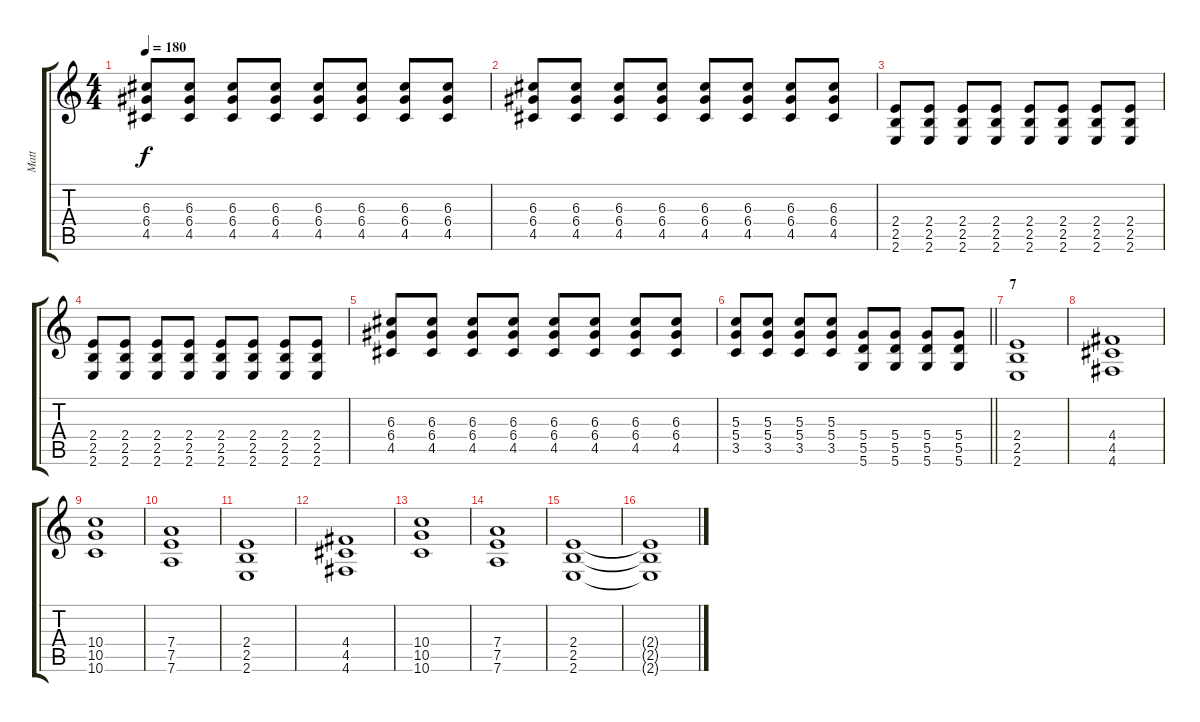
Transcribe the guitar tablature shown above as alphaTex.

\track ("Matt" "Matt") {instrument distortionguitar}
\staff {score tabs}
\tuning (E4 B3 G3 D3 A2 D2) {hide}
\ts (4 4)
\tempo 180
\clef g2
\ks c
(6.3 6.4 4.5).8{dy f} (6.3 6.4 4.5).8 (6.3 6.4 4.5).8 (6.3 6.4 4.5).8 (6.3 6.4 4.5).8 (6.3 6.4 4.5).8 (6.3 6.4 4.5).8 (6.3 6.4 4.5).8 |
(6.3 6.4 4.5).8 (6.3 6.4 4.5).8 (6.3 6.4 4.5).8 (6.3 6.4 4.5).8 (6.3 6.4 4.5).8 (6.3 6.4 4.5).8 (6.3 6.4 4.5).8 (6.3 6.4 4.5).8 |
(2.4 2.5 2.6).8 (2.4 2.5 2.6).8 (2.4 2.5 2.6).8 (2.4 2.5 2.6).8 (2.4 2.5 2.6).8 (2.4 2.5 2.6).8 (2.4 2.5 2.6).8 (2.4 2.5 2.6).8 |
(2.4 2.5 2.6).8 (2.4 2.5 2.6).8 (2.4 2.5 2.6).8 (2.4 2.5 2.6).8 (2.4 2.5 2.6).8 (2.4 2.5 2.6).8 (2.4 2.5 2.6).8 (2.4 2.5 2.6).8 |
(6.3 6.4 4.5).8 (6.3 6.4 4.5).8 (6.3 6.4 4.5).8 (6.3 6.4 4.5).8 (6.3 6.4 4.5).8 (6.3 6.4 4.5).8 (6.3 6.4 4.5).8 (6.3 6.4 4.5).8 |
\barLineRight lightlight
(5.3 5.4 3.5).8 (5.3 5.4 3.5).8 (5.3 5.4 3.5).8 (5.3 5.4 3.5).8 (5.4 5.5 5.6).8 (5.4 5.5 5.6).8 (5.4 5.5 5.6).8 (5.4 5.5 5.6).8 |
\section ("" "7")
(2.4 2.5 2.6).1 |
(4.4 4.5 4.6).1 |
(10.4 10.5 10.6).1 |
(7.4 7.5 7.6).1 |
(2.4 2.5 2.6).1 |
(4.4 4.5 4.6).1 |
(10.4 10.5 10.6).1 |
(7.4 7.5 7.6).1 |
(2.4 2.5 2.6).1 |
(2.4{t} 2.5{t} 2.6{t}).1
